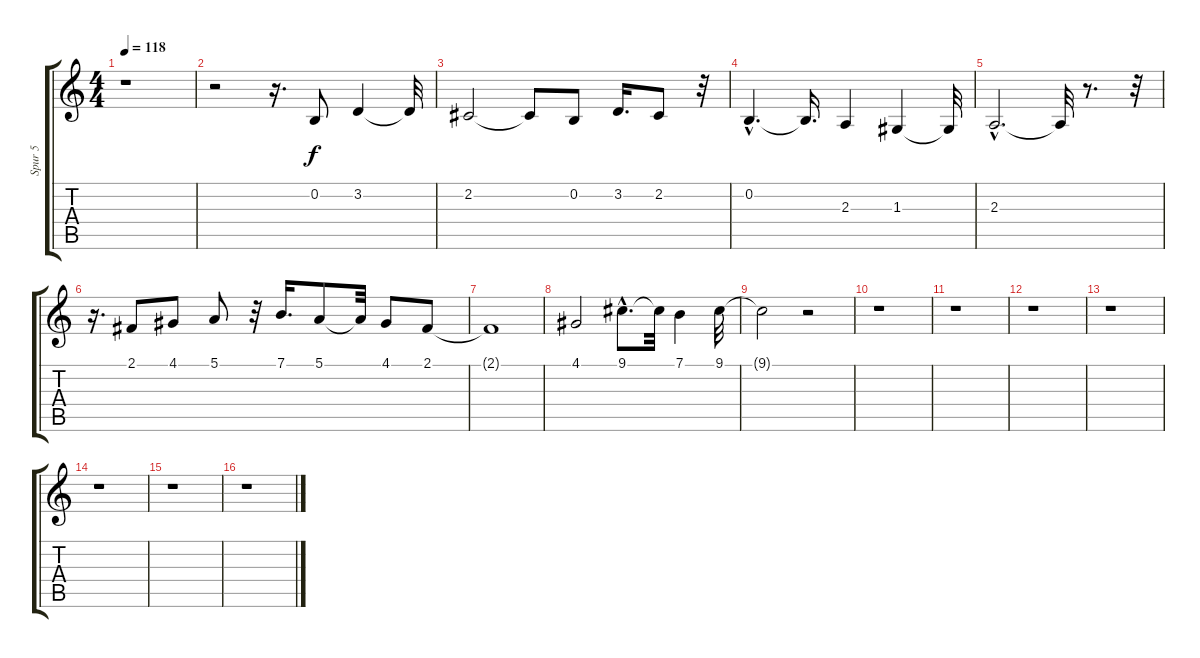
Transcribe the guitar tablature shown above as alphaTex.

\track ("Spur 5" "Spur 5") {instrument choiraahs}
\staff {score tabs}
\tuning (E4 B3 G3 D3 A2 E2) {hide}
\ts (4 4)
\tempo 118
\clef g2
\ks c
r.1{dy f} |
r.2 r.16{d} 0.2.8 3.2.4 3.2{t}.32 |
2.2.2 2.2{t}.8 0.2.8 3.2.16{d} 2.2.8 r.32 |
0.2{hac}.4{d} 0.2{t}.16{d} 2.3.4 1.3.4 1.3{t}.32 |
2.3{hac}.2{d} 2.3{t}.32 r.8{d} r.32 |
r.16{d} 2.1.8 4.1.8 5.1.8 r.32 7.1.16{d} 5.1.8 5.1{t}.32 4.1.8 2.1.8 |
2.1{t}.1 |
4.1.2 9.1{hac}.8{d} 9.1{t}.32 7.1.4 9.1.32 |
9.1{t}.2 r.2 |
r.1 |
r.1 |
r.1 |
r.1 |
r.1 |
r.1 |
r.1
